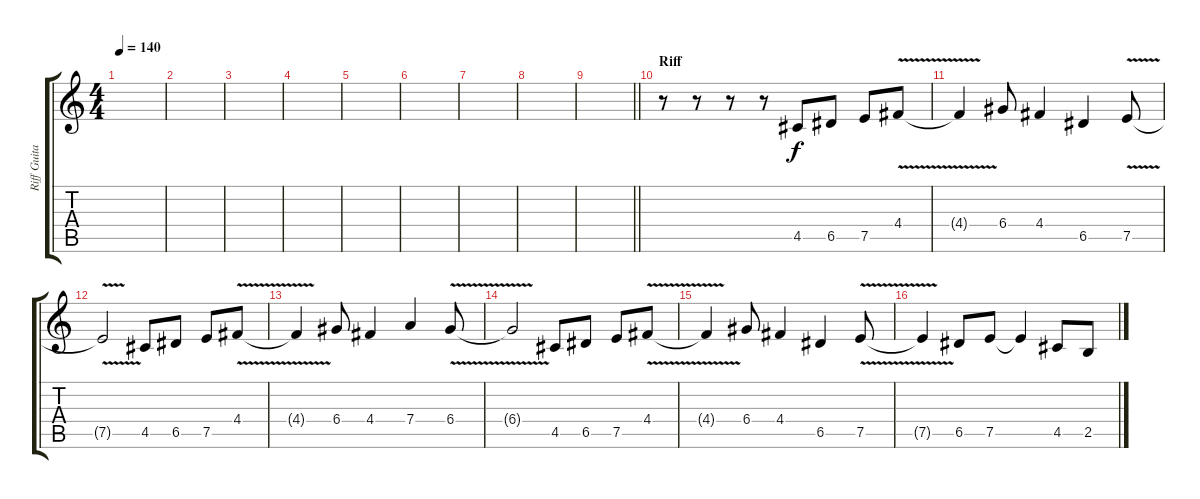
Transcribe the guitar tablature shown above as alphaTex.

\track ("Riff Guitar" "Riff Guita") {instrument overdrivenguitar}
\staff {score tabs}
\tuning (E4 B3 G3 D3 A2 E2) {hide}
\ts (4 4)
\tempo 140
\clef g2
\ks c
|
|
|
|
|
|
|
|
\barLineRight lightlight
|
\section ("" "Riff")
r.8 r.8 r.8 r.8 4.5.8 6.5.8 7.5.8 4.4{v}.8 |
4.4{t}.4 6.4.8 4.4.4 6.5.4 7.5{v}.8 |
7.5{t}.2 4.5.8 6.5.8 7.5.8 4.4{v}.8 |
4.4{t}.4 6.4.8 4.4.4 7.4.4 6.4{v}.8 |
6.4{t}.2 4.5.8 6.5.8 7.5.8 4.4{v}.8 |
4.4{t}.4 6.4.8 4.4.4 6.5.4 7.5{v}.8 |
7.5{t}.4 6.5.8 7.5.8 7.5{t}.4 4.5.8 2.5.8
